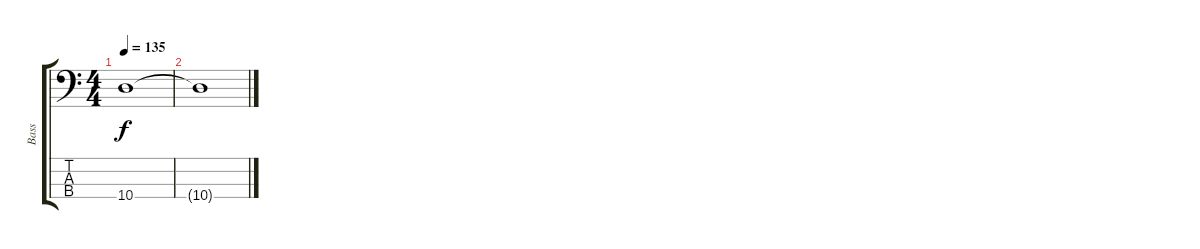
\track ("Bass" "Bass") {instrument electricbassfinger}
\staff {score tabs}
\tuning (G2 D2 A1 E1) {hide}
\ts (4 4)
\tempo 135
\clef f4
\ks c
10.4.1{dy f} |
10.4{t}.1
